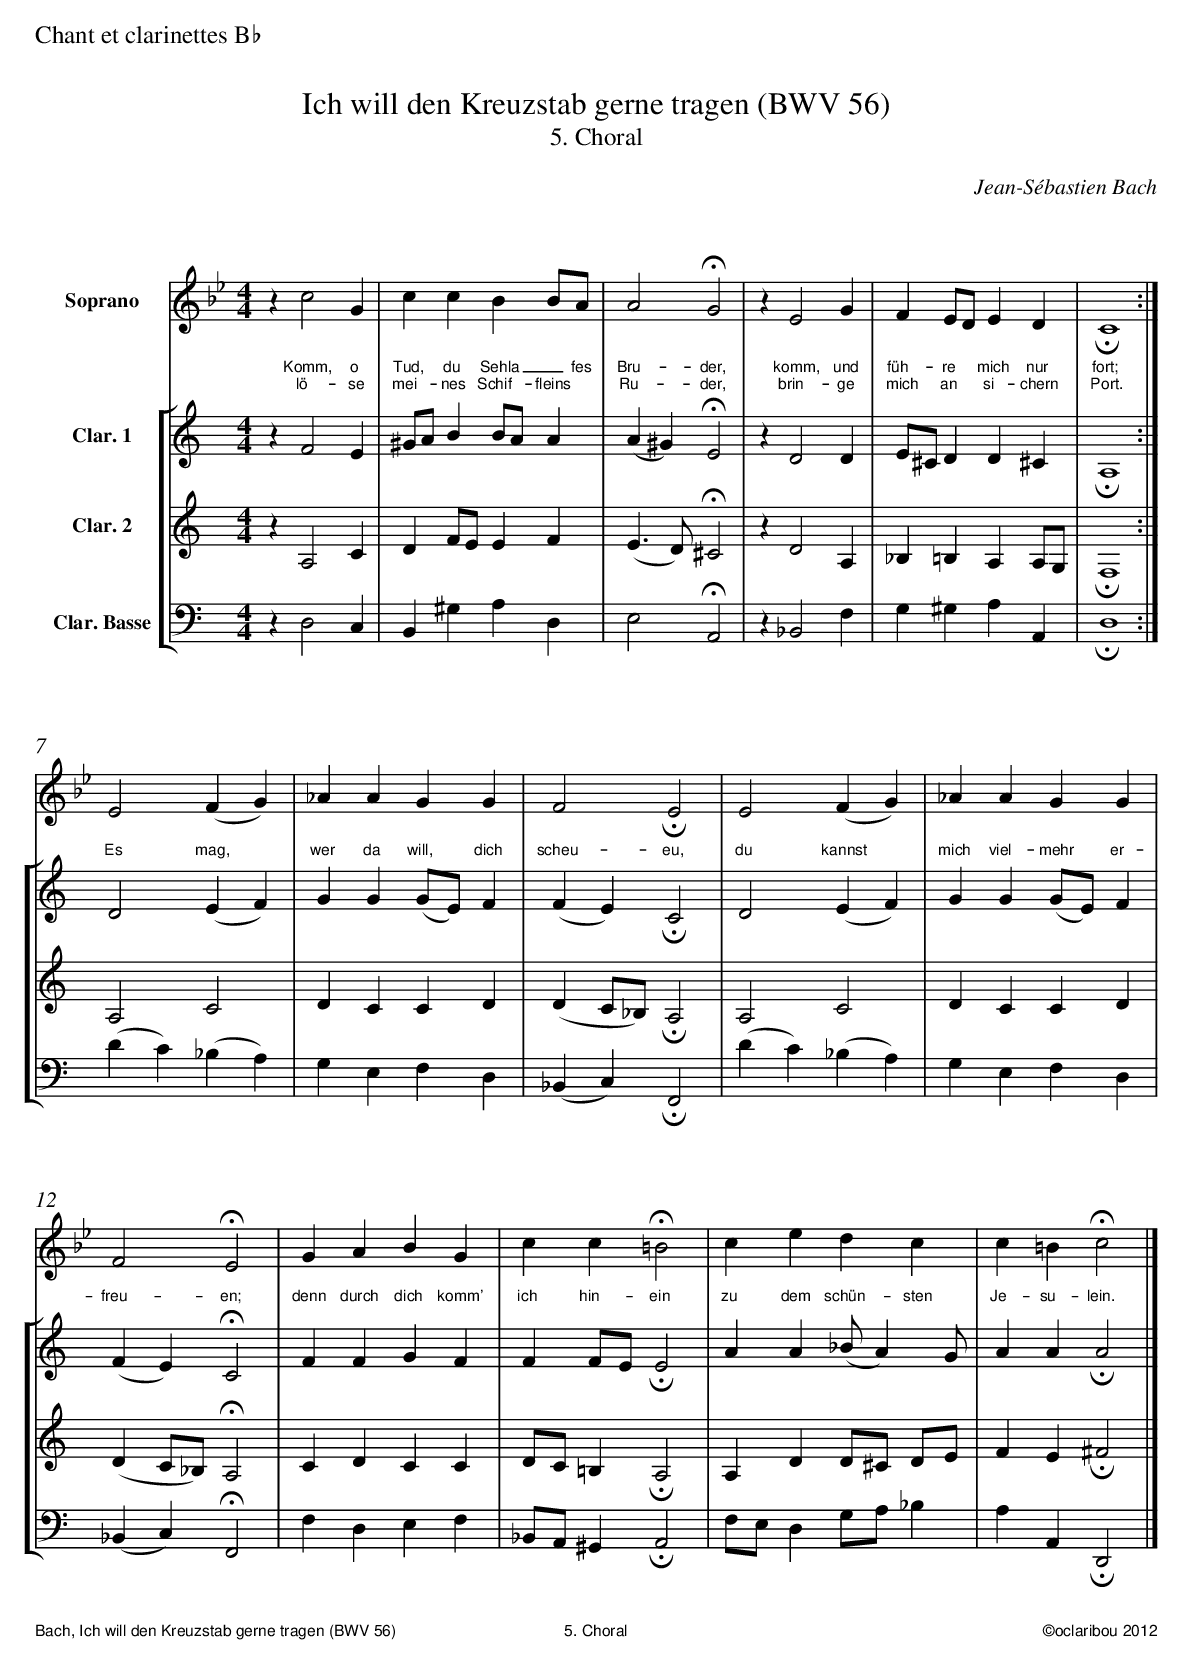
X:1
%%text Chant et clarinettes B\002
T:Ich will den Kreuzstab gerne tragen (BWV 56)
T:5. Choral
C:Jean-Sébastien Bach
L:1/4
M:4/4
Q:1/4=40
V:1 clef=treble name="Soprano"
V:2 clef=treble name="Clar. 1" transpose=-2
V:3 clef=treble name="Clar. 2" transpose=-2
V:B clef=bass name="Clar. Basse" transpose=-2
K:None
%%staves 1 [2 3 B]
[V:1][K:Cdor] z c2 G | c c B B/2A/2 | A2 !fermata!G2 | z E2 G | F E/2D/2 E D | !invertedfermata!C4 :|
w:Komm, o | Tud, du Sehla_fes | Bru- der, | komm, und |füh- re * mich nur | fort; |
w:lö- se | mei- nes Schif- fleins | Ru- der, | brin- ge | mich an * si- chern | Port.
[V:2][K:Ddor] z F2 E | ^G/2A/2 B B/2A/2 A | (A^G) !fermata!E2 | z D2 D | E/2^C/2 D D^C | !invertedfermata!A,4 :|
[V:3][K:Ddor] z A,2 C | D F/2E/2 E F | (E3/2D/2) !fermata!^C2 | z D2 A, | _B, =B, A, A,/2G,/2 | !invertedfermata! F,4 :|
[V:B][K:Ddor] z D,2 C, | B,, ^G, A, D, | E,2 !fermata!A,,2 | z _B,,2 F, | G, ^G, A, A,, | !invertedfermata!D,4 :|
[V:1][K:Cdor] E2 (FG) | _A A G G | F2 !invertedfermata!E2 | E2 (FG) | _A A G G |
w:Es mag, | wer da will, dich | scheu- eu, | du  kannst | mich viel- mehr er- |
[V:2][K:Ddor] D2 (EF) | G G (G/2E/2) F | (FE)!invertedfermata!C2 | D2 (EF) | G G (G/2E/2) F |
[V:3][K:Ddor] A,2 C2 | D C C D | (D C/2_B,/2) !invertedfermata!A,2 | A,2 C2 | D C C D |
[V:B][K:Ddor] (DC) (_B,A,) | G,E,F,D, | (_B,,C,) !invertedfermata! F,,2 | (DC) (_B,A,) | G,E,F,D, |
[V:1][K:Cdor] F2 !fermata! E2 | GABG | c c !fermata!=B2 | c e d c | c =B !fermata!c2 |]
w:freu- en; | denn durch dich komm' | ich hin- ein | zu dem schün- sten | Je- su- lein.
[V:2][K:Ddor] (FE) !fermata!C2 | FFGF | F F/2E/2 !invertedfermata!E2 | A A (_B/2 A) G/2 | AA !invertedfermata! A2 |]
[V:3][K:Ddor] (D C/2_B,/2) !fermata!A,2 | C D C C | D/2C/2 =B, !invertedfermata!A,2 | A, D D/2^C/2 D/2E/2 | F E !invertedfermata!^F2 |]
[V:B][K:Ddor] (_B,, C,) !fermata!F,,2 | F, D, E, F, | _B,,/2A,,/2 ^G,, !invertedfermata!A,,2 | F,/2E,/2 D, G,/2A,/2 _B, | A, A,, !invertedfermata!D,,2 |]
